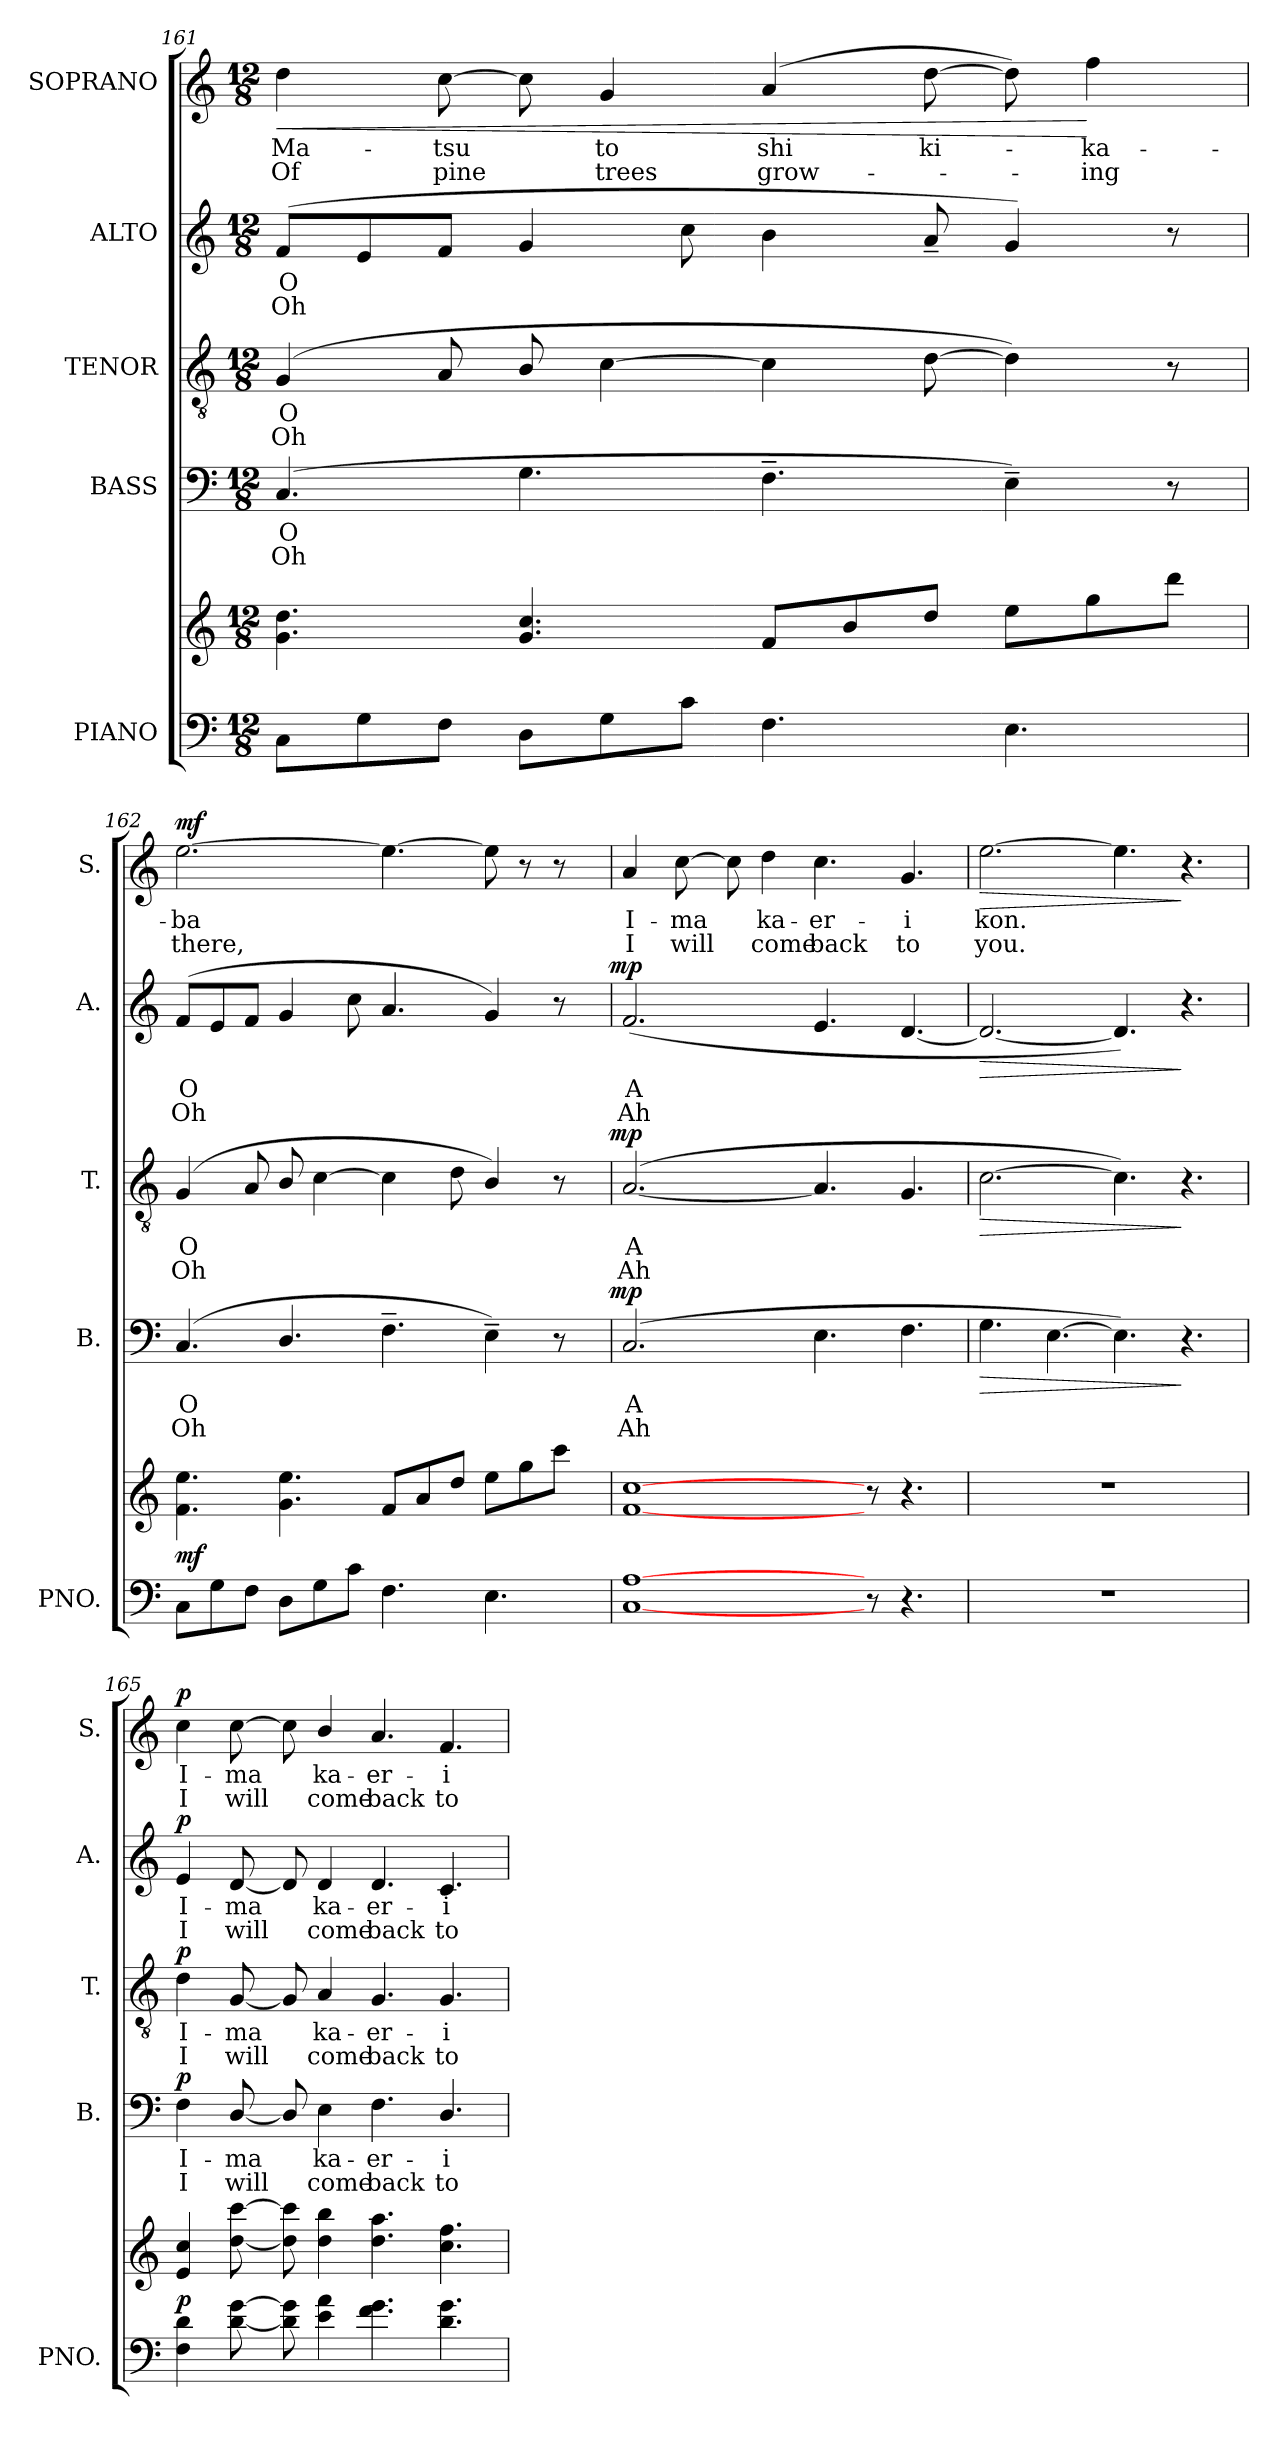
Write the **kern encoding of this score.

**kern	**kern	**dynam	**kern	**text	**text	**dynam	**kern	**text	**text	**dynam	**kern	**text	**text	**dynam	**kern	**text	**text	**dynam
*part5	*part5	*part5	*part4	*part4	*part4	*part4	*part3	*part3	*part3	*part3	*part2	*part2	*part2	*part2	*part1	*part1	*part1	*part1
*staff6	*staff5	*staff5/6	*staff4	*staff4	*staff4	*staff4	*staff3	*staff3	*staff3	*staff3	*staff2	*staff2	*staff2	*staff2	*staff1	*staff1	*staff1	*staff1
*I"PIANO	*	*	*I"BASS	*	*	*	*I"TENOR	*	*	*	*I"ALTO	*	*	*	*I"SOPRANO	*	*	*
*I'PNO.	*	*	*I'B.	*	*	*	*I'T.	*	*	*	*I'A.	*	*	*	*I'S.	*	*	*
*clefF4	*clefG2	*	*clefF4	*	*	*	*clefGv2	*	*	*	*clefG2	*	*	*	*clefG2	*	*	*
*	*	*	*	*	*	*	*ITrd7c12	*	*	*	*	*	*	*	*	*	*	*
*k[]	*k[]	*	*k[]	*	*	*	*k[]	*	*	*	*k[]	*	*	*	*k[]	*	*	*
*C:	*C:	*	*C:	*	*	*	*C:	*	*	*	*C:	*	*	*	*C:	*	*	*
*M12/8	*M12/8	*	*M12/8	*	*	*	*M12/8	*	*	*	*M12/8	*	*	*	*M12/8	*	*	*
=161	=161	=161	=161	=161	=161	=161	=161	=161	=161	=161	=161	=161	=161	=161	=161	=161	=161	=161
!	!	!	!	!LO:LY:b:color=#000000	!LO:LY:b:color=#000000	!	!	!	!	!	!	!	!	!	!	!	!	!
!	!	!	!	!	!	!	!	!LO:LY:b:color=#000000	!LO:LY:b:color=#000000	!	!	!	!	!	!	!	!	!
!	!	!	!	!	!	!	!	!	!	!	!	!LO:LY:b:color=#000000	!LO:LY:b:color=#000000	!	!	!	!	!
!	!	!	!	!	!	!	!	!	!	!	!	!	!	!	!	!LO:LY:b:color=#000000	!LO:LY:b:color=#000000	!LO:HP:b
8Ci\L	4.gi\ 4.ddi	.	(4.Ci/	O	Oh	.	(4GGi/	O	Oh	.	(8fi/L	O	Oh	.	4ddi\	Ma-	Of	<
8Gi\	.	.	.	.	.	.	.	.	.	.	8ei/	.	.	.	.	.	.	.
!	!	!	!	!	!	!	!	!	!	!	!	!	!	!	!	!LO:LY:b:color=#000000	!LO:LY:b:color=#000000	!
8Fi\J	.	.	.	.	.	.	8AAi/	.	.	.	8fi/J	.	.	.	[8cci\	-tsu	pine	.
8Di\L	4.gi/ 4.cci	.	4.Gi\	.	.	.	8BBi/	.	.	.	4gi/	.	.	.	8cci\]	.	.	.
!	!	!	!	!	!	!	!	!	!	!	!	!	!	!	!	!LO:LY:b:color=#000000	!LO:LY:b:color=#000000	!
8Gi\	.	.	.	.	.	.	[4Ci\	.	.	.	.	.	.	.	4gi/	to	trees	.
8ci\J	.	.	.	.	.	.	.	.	.	.	8cci\	.	.	.	.	.	.	.
!	!	!	!	!	!	!	!	!	!	!	!	!	!	!	!	!LO:LY:b:color=#000000	!LO:LY:b:color=#000000	!
4.Fi\	8fi/L	.	4.F~i\	.	.	.	4Ci\]	.	.	.	4bi\	.	.	.	(4ai/	shi	grow-	.
.	8bi/	.	.	.	.	.	.	.	.	.	.	.	.	.	.	.	.	.
!	!	!	!	!	!	!	!	!	!	!	!	!	!	!	!	!LO:LY:b:color=#000000	!	!
.	8ddi/J	.	.	.	.	.	[8Di\	.	.	.	8a~i/	.	.	.	[8ddi\	ki-	.	.
4.Ei\	8eei\L	.	4E~i\)	.	.	.	4Di\])	.	.	.	4gi/)	.	.	.	8ddi\])	.	.	.
!	!	!	!	!	!	!	!	!	!	!	!	!	!	!	!	!LO:LY:b:color=#000000	!LO:LY:b:color=#000000	!
.	8ggi\	.	.	.	.	.	.	.	.	.	.	.	.	.	4ffi\	-ka-	-ing	[
.	8dddi\J	.	8r	.	.	.	8r	.	.	.	8r	.	.	.	.	.	.	.
!!LO:PB:g=z
=162	=162	=162	=162	=162	=162	=162	=162	=162	=162	=162	=162	=162	=162	=162	=162	=162	=162	=162
!	!	!	!	!LO:LY:b:color=#000000	!LO:LY:b:color=#000000	!	!	!	!	!	!	!	!	!	!	!	!	!
!	!	!	!	!	!	!	!	!LO:LY:b:color=#000000	!LO:LY:b:color=#000000	!	!	!	!	!	!	!	!	!
!	!	!	!	!	!	!	!	!	!	!	!	!LO:LY:b:color=#000000	!LO:LY:b:color=#000000	!	!	!	!	!
!	!	!	!	!	!	!	!	!	!	!	!	!	!	!	!	!LO:LY:b:color=#000000	!LO:LY:b:color=#000000	!
*	*	*	*^	*	*	*	*^	*	*	*	*^	*	*	*	*	*	*	*
8Ci\L	4.fi\ 4.eei	mf	(4.Ci/	1ryy	O	Oh	.	(4GGi/	1ryy	O	Oh	.	(8fi/L	1ryy	O	Oh	.	[2.eei\	-ba	there,	mf
8Gi\	.	.	.	.	.	.	.	.	.	.	.	.	8ei/	.	.	.	.	.	.	.	.
8Fi\J	.	.	.	.	.	.	.	8AAi/	.	.	.	.	8fi/J	.	.	.	.	.	.	.	.
8Di\L	4.gi\ 4.eei	.	4.Di/	.	.	.	.	8BBi/	.	.	.	.	4gi/	.	.	.	.	.	.	.	.
8Gi\	.	.	.	.	.	.	.	[4Ci\	.	.	.	.	.	.	.	.	.	.	.	.	.
8ci\J	.	.	.	.	.	.	.	.	.	.	.	.	8cci\	.	.	.	.	.	.	.	.
4.Fi\	8fi/L	.	4.F~i\	.	.	.	.	4Ci\]	.	.	.	.	4.ai/	.	.	.	.	4.eei\_	.	.	.
.	8ai/	.	.	.	.	.	.	.	.	.	.	.	.	.	.	.	.	.	.	.	.
.	8ddi/J	.	.	4ryy	.	.	.	8Di\	4ryy	.	.	.	.	4ryy	.	.	.	.	.	.	.
4.Ei\	8eei\L	.	4E~i\)	.	.	.	.	4BBi/)	.	.	.	.	4gi/)	.	.	.	.	8eei\]	.	.	.
.	8ggi\	.	.	8ryy	.	.	.	.	8ryy	.	.	.	.	8ryy	.	.	.	8r	.	.	.
.	8ccci\J	.	8r	16ryy	.	.	.	8r	16ryy	.	.	.	8r	16ryy	.	.	.	8r	.	.	.
.	.	.	.	32ryy	.	.	.	.	32ryy	.	.	.	.	32ryy	.	.	.	.	.	.	.
.	.	.	.	64ryy	.	.	.	.	64ryy	.	.	.	.	64ryy	.	.	.	.	.	.	.
.	.	.	.	128...ryy	.	.	.	.	128...ryy	.	.	.	.	128...ryy	.	.	.	.	.	.	.
.	.	.	.	1024ryy	.	.	mp	.	1024ryy	.	.	mp	.	1024ryy	.	.	mp	.	.	.	.
*	*	*	*v	*v	*	*	*	*	*	*	*	*	*v	*v	*	*	*	*	*	*	*
*	*	*	*	*	*	*	*v	*v	*	*	*	*	*	*	*	*	*	*	*
=163	=163	=163	=163	=163	=163	=163	=163	=163	=163	=163	=163	=163	=163	=163	=163	=163	=163	=163
*	*	*	*^	*	*	*	*^	*	*	*	*^	*	*	*	*	*	*	*
!	!	!	!	!	!LO:LY:b:color=#000000	!LO:LY:b:color=#000000	!	!	!	!	!	!	!	!	!	!	!	!	!	!	!
*	*	*	*v	*v	*	*	*	*	*	*	*	*	*v	*v	*	*	*	*	*	*	*
*	*	*	*	*	*	*	*v	*v	*	*	*	*	*	*	*	*	*	*	*
*	*	*	*^	*	*	*	*^	*	*	*	*^	*	*	*	*	*	*	*
!	!	!	!	!	!	!	!	!	!	!LO:LY:b:color=#000000	!LO:LY:b:color=#000000	!	!	!	!	!	!	!	!	!	!
*	*	*	*v	*v	*	*	*	*	*	*	*	*	*v	*v	*	*	*	*	*	*	*
*	*	*	*	*	*	*	*v	*v	*	*	*	*	*	*	*	*	*	*	*
*	*	*	*^	*	*	*	*^	*	*	*	*^	*	*	*	*	*	*	*
!	!	!	!	!	!	!	!	!	!	!	!	!	!	!	!LO:LY:b:color=#000000	!LO:LY:b:color=#000000	!	!	!	!	!
*	*	*	*v	*v	*	*	*	*	*	*	*	*	*v	*v	*	*	*	*	*	*	*
*	*	*	*	*	*	*	*v	*v	*	*	*	*	*	*	*	*	*	*	*
*	*	*	*^	*	*	*	*^	*	*	*	*^	*	*	*	*	*	*	*
!	!	!	!	!	!	!	!	!	!	!	!	!	!	!	!	!	!	!	!LO:LY:b:color=#000000	!LO:LY:b:color=#000000	!
*	*	*	*v	*v	*	*	*	*	*	*	*	*	*v	*v	*	*	*	*	*	*	*
*	*	*	*	*	*	*	*v	*v	*	*	*	*	*	*	*	*	*	*	*
[1Ci [1Ai	[1fi [1cci	.	(2.Ci/	A	Ah	.	([2.AAi/	A	Ah	.	(2.fi/	A	Ah	.	4ai/	I-	I	.
!	!	!	!	!	!	!	!	!	!	!	!	!	!	!	!	!LO:LY:b:color=#000000	!LO:LY:b:color=#000000	!
.	.	.	.	.	.	.	.	.	.	.	.	.	.	.	[8cci\	-ma	will	.
.	.	.	.	.	.	.	.	.	.	.	.	.	.	.	8cci\]	.	.	.
!	!	!	!	!	!	!	!	!	!	!	!	!	!	!	!	!LO:LY:b:color=#000000	!LO:LY:b:color=#000000	!
.	.	.	.	.	.	.	.	.	.	.	.	.	.	.	4ddi\	ka-	come	.
!	!	!	!	!	!	!	!	!	!	!	!	!	!	!	!	!LO:LY:b:color=#000000	!LO:LY:b:color=#000000	!
.	.	.	4.Ei\	.	.	.	4.AAi/]	.	.	.	4.ei/	.	.	.	4.cci\	-er-	back	.
8r	8r	.	.	.	.	.	.	.	.	.	.	.	.	.	.	.	.	.
!	!	!	!	!	!	!	!	!	!	!	!	!	!	!	!	!LO:LY:b:color=#000000	!LO:LY:b:color=#000000	!
4.r	4.r	.	4.Fi\	.	.	.	4.GGi/	.	.	.	[4.di/	.	.	.	4.gi/	-i	to	.
!!LO:LB:g=z
=164	=164	=164	=164	=164	=164	=164	=164	=164	=164	=164	=164	=164	=164	=164	=164	=164	=164	=164
!LO:N:vis=1	!LO:N:vis=1	!	!	!	!	!LO:HP:b	!	!	!	!LO:HP:b	!	!	!	!LO:HP:b	!	!	!	!
!	!	!	!	!	!	!	!	!	!	!	!	!	!	!	!	!LO:LY:b:color=#000000	!LO:LY:b:color=#000000	!LO:HP:b
1.r	1.r	.	4.Gi\	.	.	>	[2.Ci\	.	.	>	2.di/_	.	.	>	[2.eei\	kon.	you.	>
.	.	.	[4.Ei\	.	.	.	.	.	.	.	.	.	.	.	.	.	.	.
.	.	.	4.Ei\])	.	.	.	4.Ci\])	.	.	.	4.di/])	.	.	.	4.eei\]	.	.	.
.	.	.	4.r	.	.	]	4.r	.	.	]	4.r	.	.	]	4.r	.	.	]
=165	=165	=165	=165	=165	=165	=165	=165	=165	=165	=165	=165	=165	=165	=165	=165	=165	=165	=165
!	!	!	!	!LO:LY:b:color=#000000	!LO:LY:b:color=#000000	!	!	!	!	!	!	!	!	!	!	!	!	!
!	!	!	!	!	!	!	!	!LO:LY:b:color=#000000	!LO:LY:b:color=#000000	!	!	!	!	!	!	!	!	!
!	!	!	!	!	!	!	!	!	!	!	!	!LO:LY:b:color=#000000	!LO:LY:b:color=#000000	!	!	!	!	!
!	!	!	!	!	!	!	!	!	!	!	!	!	!	!	!	!LO:LY:b:color=#000000	!LO:LY:b:color=#000000	!
4Fi\ 4di	4ei/ 4cci	p	4Fi\	I-	I	p	4Di\	I-	I	p	4ei/	I-	I	p	4cci\	I-	I	p
!	!	!	!	!LO:LY:b:color=#000000	!LO:LY:b:color=#000000	!	!	!	!	!	!	!	!	!	!	!	!	!
!	!	!	!	!	!	!	!	!LO:LY:b:color=#000000	!LO:LY:b:color=#000000	!	!	!	!	!	!	!	!	!
!	!	!	!	!	!	!	!	!	!	!	!	!LO:LY:b:color=#000000	!LO:LY:b:color=#000000	!	!	!	!	!
!	!	!	!	!	!	!	!	!	!	!	!	!	!	!	!	!LO:LY:b:color=#000000	!LO:LY:b:color=#000000	!
[8di\ [8gi	[8ddi\ [8ccci	.	[8Di/	-ma	will	.	[8GGi/	-ma	will	.	[8di/	-ma	will	.	[8cci\	-ma	will	.
8di\] 8gi]	8ddi\] 8ccci]	.	8Di/]	.	.	.	8GGi/]	.	.	.	8di/]	.	.	.	8cci\]	.	.	.
!	!	!	!	!LO:LY:b:color=#000000	!LO:LY:b:color=#000000	!	!	!	!	!	!	!	!	!	!	!	!	!
!	!	!	!	!	!	!	!	!LO:LY:b:color=#000000	!LO:LY:b:color=#000000	!	!	!	!	!	!	!	!	!
!	!	!	!	!	!	!	!	!	!	!	!	!LO:LY:b:color=#000000	!LO:LY:b:color=#000000	!	!	!	!	!
!	!	!	!	!	!	!	!	!	!	!	!	!	!	!	!	!LO:LY:b:color=#000000	!LO:LY:b:color=#000000	!
4ei\ 4ai	4ddi\ 4bbi	.	4Ei\	ka-	come	.	4AAi/	ka-	come	.	4di/	ka-	come	.	4bi/	ka-	come	.
!	!	!	!	!LO:LY:b:color=#000000	!LO:LY:b:color=#000000	!	!	!	!	!	!	!	!	!	!	!	!	!
!	!	!	!	!	!	!	!	!LO:LY:b:color=#000000	!LO:LY:b:color=#000000	!	!	!	!	!	!	!	!	!
!	!	!	!	!	!	!	!	!	!	!	!	!LO:LY:b:color=#000000	!LO:LY:b:color=#000000	!	!	!	!	!
!	!	!	!	!	!	!	!	!	!	!	!	!	!	!	!	!LO:LY:b:color=#000000	!LO:LY:b:color=#000000	!
4.fi\ 4.gi	4.ddi\ 4.aai	.	4.Fi\	-er-	back	.	4.GGi/	-er-	back	.	4.di/	-er-	back	.	4.ai/	-er-	back	.
!	!	!	!	!LO:LY:b:color=#000000	!LO:LY:b:color=#000000	!	!	!	!	!	!	!	!	!	!	!	!	!
!	!	!	!	!	!	!	!	!LO:LY:b:color=#000000	!LO:LY:b:color=#000000	!	!	!	!	!	!	!	!	!
!	!	!	!	!	!	!	!	!	!	!	!	!LO:LY:b:color=#000000	!LO:LY:b:color=#000000	!	!	!	!	!
!	!	!	!	!	!	!	!	!	!	!	!	!	!	!	!	!LO:LY:b:color=#000000	!LO:LY:b:color=#000000	!
4.di\ 4.gi	4.cci\ 4.ffi	.	4.Di/	-i	to	.	4.GGi/	-i	to	.	4.ci/	-i	to	.	4.fi/	-i	to	.
=	=	=	=	=	=	=	=	=	=	=	=	=	=	=	=	=	=	=
*-	*-	*-	*-	*-	*-	*-	*-	*-	*-	*-	*-	*-	*-	*-	*-	*-	*-	*-
